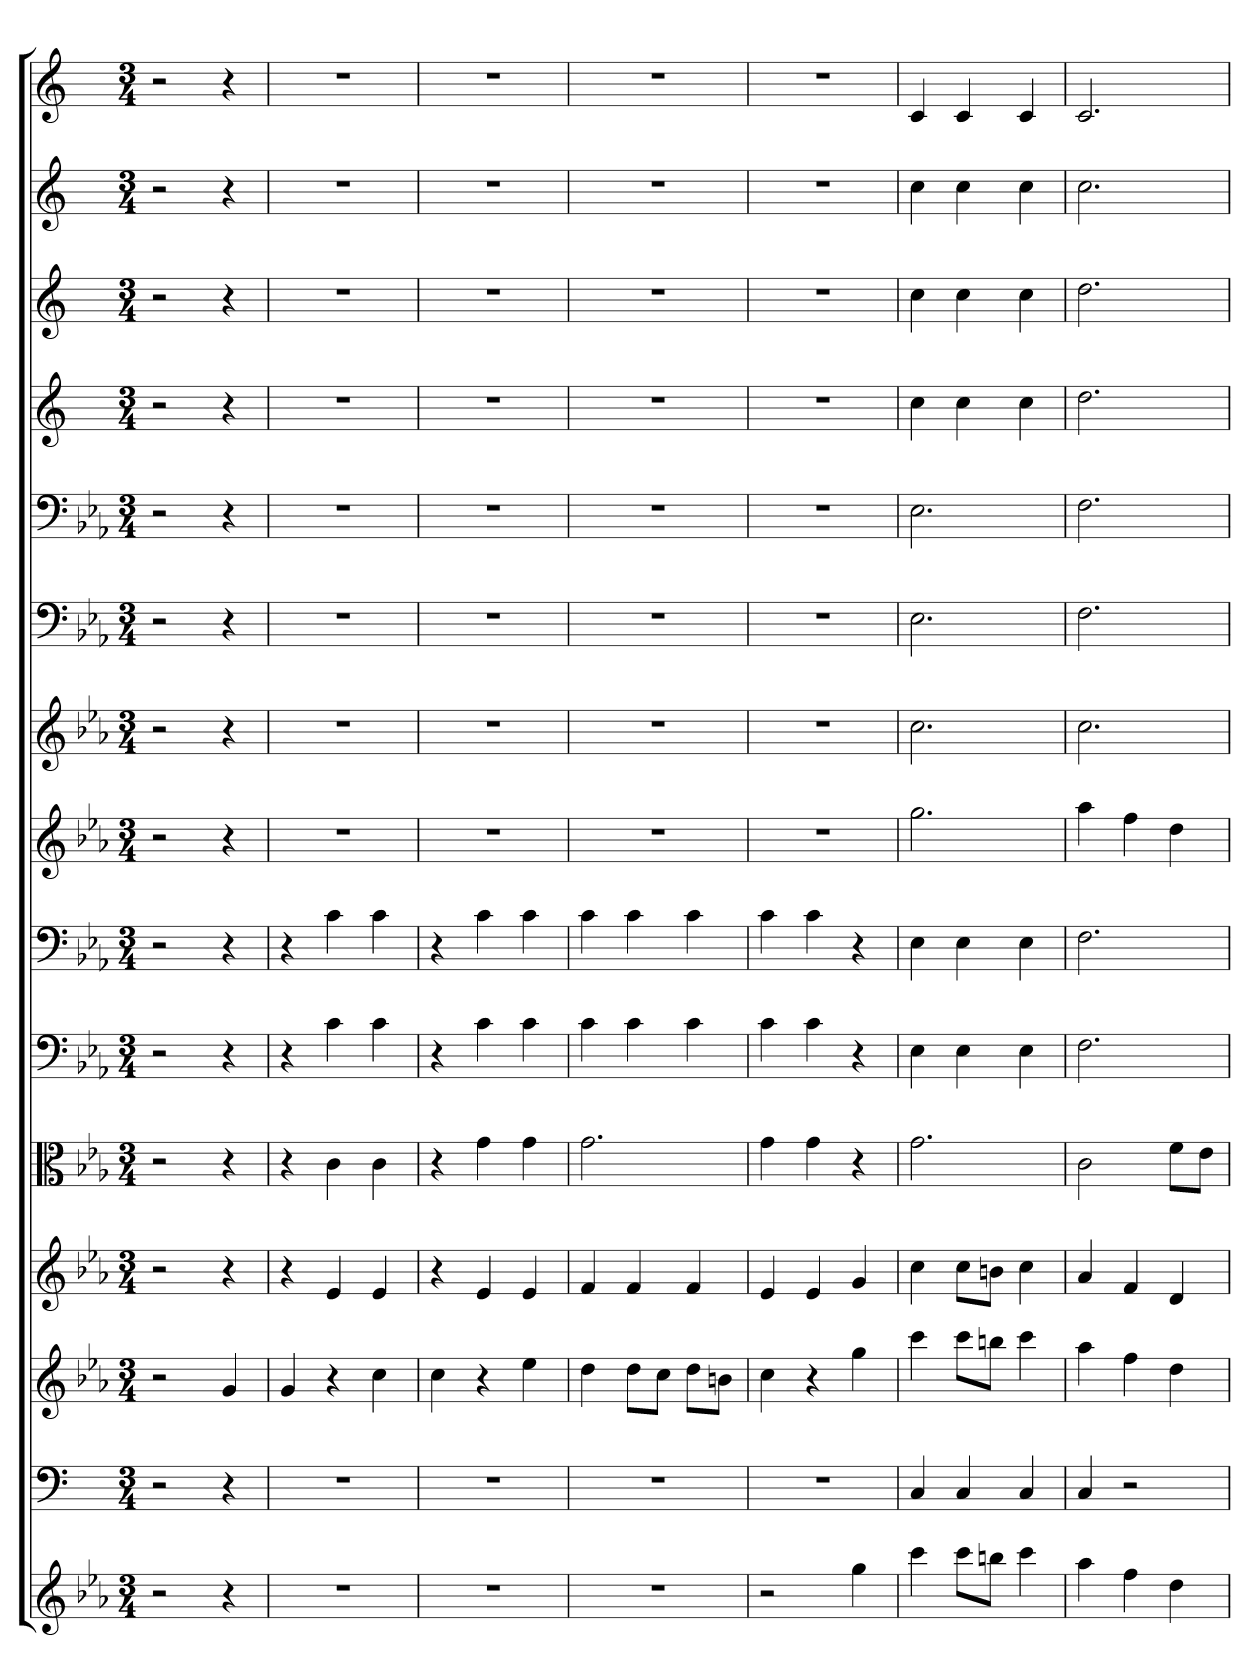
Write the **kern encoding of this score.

**kern	**kern	**kern	**kern	**kern	**kern	**kern	**kern	**kern	**kern	**kern	**kern	**kern	**kern	**kern
*part15	*part14	*part13	*part12	*part11	*part10	*part9	*part8	*part7	*part6	*part5	*part4	*part3	*part2	*part1
*staff15	*staff14	*staff13	*staff12	*staff11	*staff10	*staff9	*staff8	*staff7	*staff6	*staff5	*staff4	*staff3	*staff2	*staff1
*	*clefF4	*	*	*clefC3	*clefF4	*clefF4	*	*	*clefF4	*clefF4	*	*	*	*
*k[b-e-a-]	*k[]	*k[b-e-a-]	*k[b-e-a-]	*k[b-e-a-]	*k[b-e-a-]	*k[b-e-a-]	*k[b-e-a-]	*k[b-e-a-]	*k[b-e-a-]	*k[b-e-a-]	*k[]	*k[]	*k[]	*k[]
*M3/4	*M3/4	*M3/4	*M3/4	*M3/4	*M3/4	*M3/4	*M3/4	*M3/4	*M3/4	*M3/4	*M3/4	*M3/4	*M3/4	*M3/4
=	=	=	=	=	=	=	=	=	=	=	=	=	=	=
2r	2r	2r	2r	2r	2r	2r	2r	2r	2r	2r	2r	2r	2r	2r
4r	4r	4g	4r	4r	4r	4r	4r	4r	4r	4r	4r	4r	4r	4r
=1	=1	=1	=1	=1	=1	=1	=1	=1	=1	=1	=1	=1	=1	=1
2.r	2.r	4g	4r	4r	4r	4r	2.r	2.r	2.r	2.r	2.r	2.r	2.r	2.r
.	.	4r	4e-	4c	4c	4c	.	.	.	.	.	.	.	.
.	.	4cc	4e-	4c	4c	4c	.	.	.	.	.	.	.	.
=2	=2	=2	=2	=2	=2	=2	=2	=2	=2	=2	=2	=2	=2	=2
2.r	2.r	4cc	4r	4r	4r	4r	2.r	2.r	2.r	2.r	2.r	2.r	2.r	2.r
.	.	4r	4e-	4g	4c	4c	.	.	.	.	.	.	.	.
.	.	4ee-	4e-	4g	4c	4c	.	.	.	.	.	.	.	.
=3	=3	=3	=3	=3	=3	=3	=3	=3	=3	=3	=3	=3	=3	=3
2.r	2.r	4dd	4f	2.g	4c	4c	2.r	2.r	2.r	2.r	2.r	2.r	2.r	2.r
.	.	8ddL	4f	.	4c	4c	.	.	.	.	.	.	.	.
.	.	8ccJ	.	.	.	.	.	.	.	.	.	.	.	.
.	.	8ddL	4f	.	4c	4c	.	.	.	.	.	.	.	.
.	.	8bnJ	.	.	.	.	.	.	.	.	.	.	.	.
=4	=4	=4	=4	=4	=4	=4	=4	=4	=4	=4	=4	=4	=4	=4
2r	2.r	4cc	4e-	4g	4c	4c	2.r	2.r	2.r	2.r	2.r	2.r	2.r	2.r
.	.	4r	4e-	4g	4c	4c	.	.	.	.	.	.	.	.
4gg	.	4gg	4g	4r	4r	4r	.	.	.	.	.	.	.	.
=5	=5	=5	=5	=5	=5	=5	=5	=5	=5	=5	=5	=5	=5	=5
4ccc	4C	4ccc	4cc	2.g	4E-	4E-	2.gg	2.cc	2.E-	2.E-	4cc	4cc	4cc	4c
8cccL	4C	8cccL	8ccL	.	4E-	4E-	.	.	.	.	4cc	4cc	4cc	4c
8bbnJ	.	8bbnJ	8bnJ	.	.	.	.	.	.	.	.	.	.	.
4ccc	4C	4ccc	4cc	.	4E-	4E-	.	.	.	.	4cc	4cc	4cc	4c
=6	=6	=6	=6	=6	=6	=6	=6	=6	=6	=6	=6	=6	=6	=6
4aa-	4C	4aa-	4a-	2c	2.F	2.F	4aa-	2.cc	2.F	2.F	2.dd	2.dd	2.cc	2.c
4ff	2r	4ff	4f	.	.	.	4ff	.	.	.	.	.	.	.
4dd	.	4dd	4d	8f\L	.	.	4dd	.	.	.	.	.	.	.
.	.	.	.	8e-\J	.	.	.	.	.	.	.	.	.	.
=	=	=	=	=	=	=	=	=	=	=	=	=	=	=
*-	*-	*-	*-	*-	*-	*-	*-	*-	*-	*-	*-	*-	*-	*-
